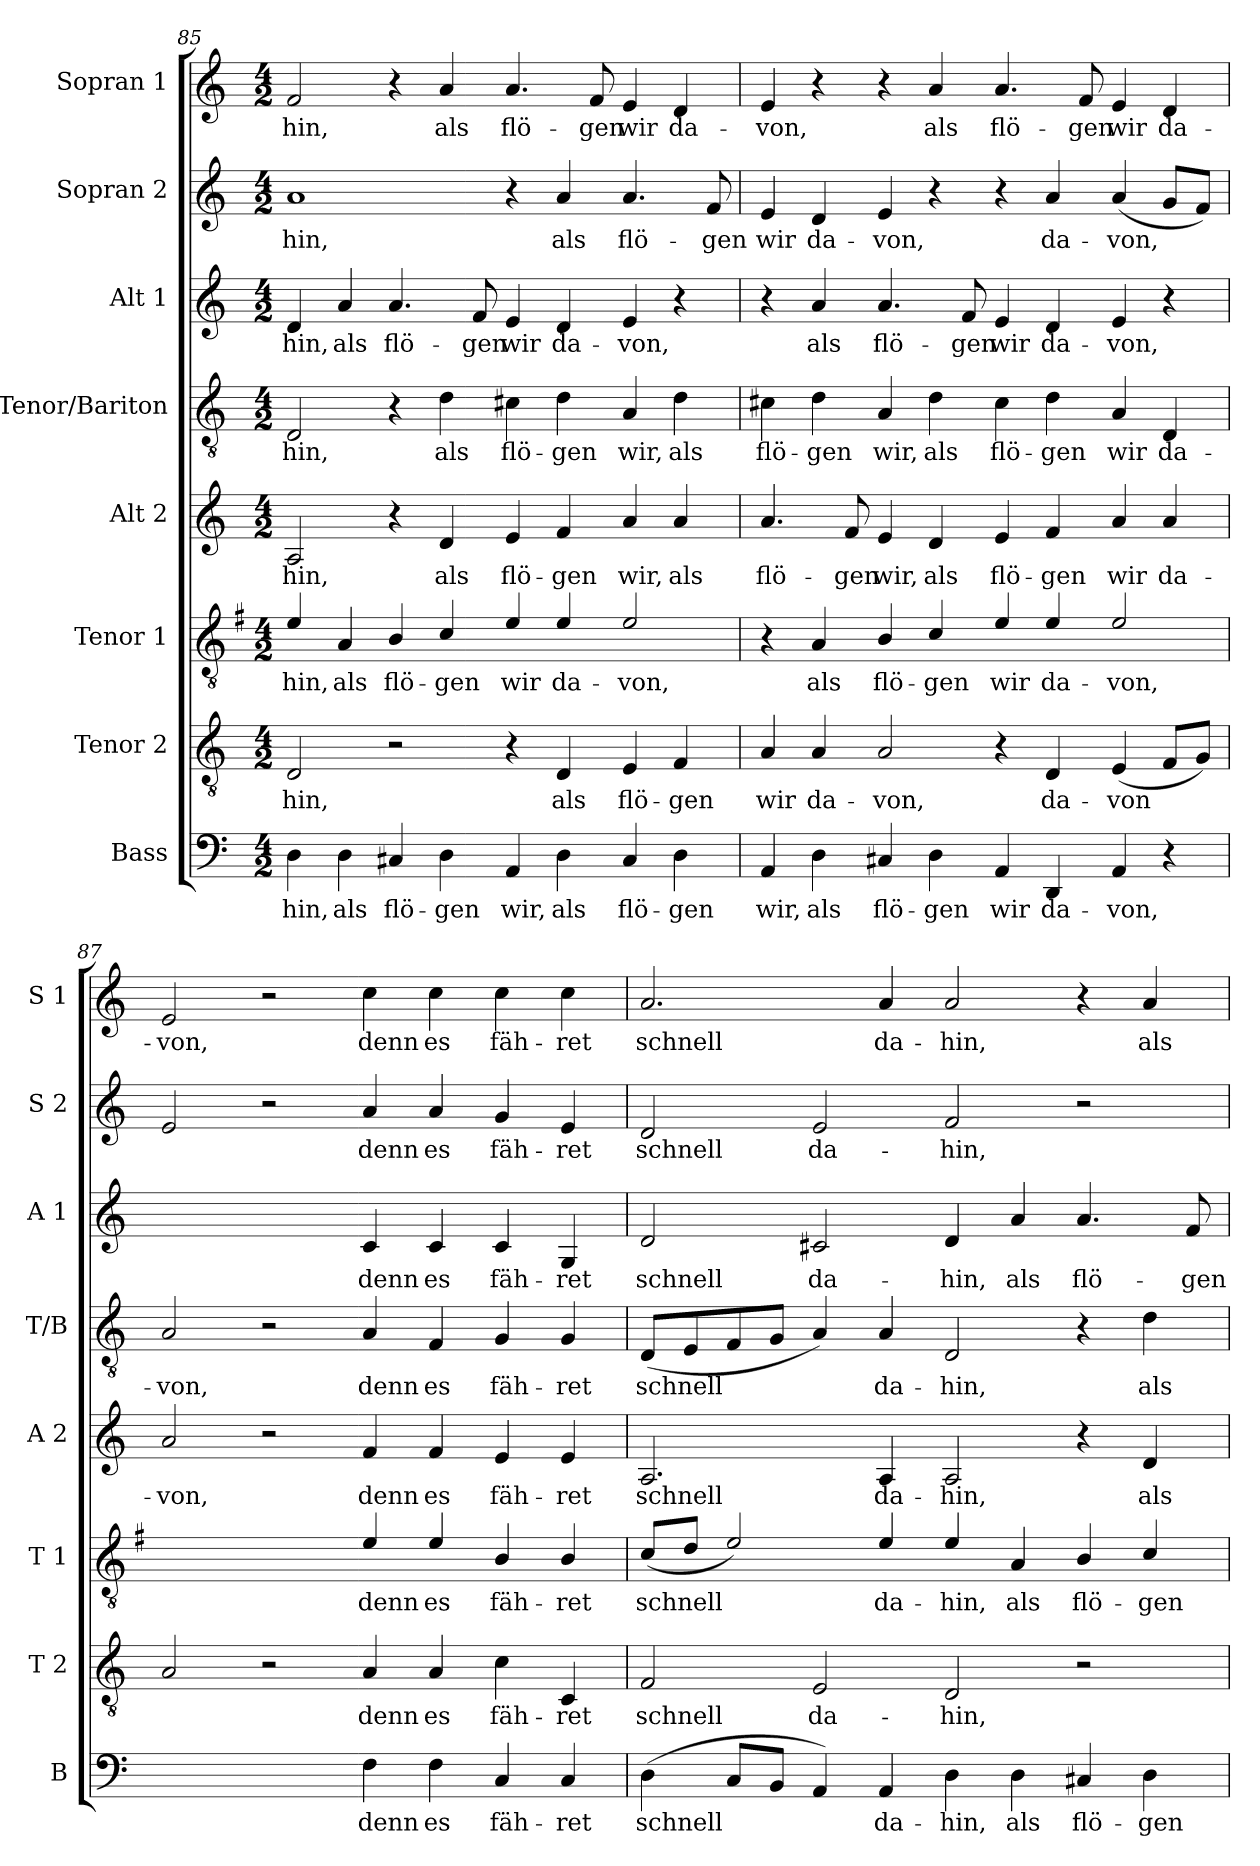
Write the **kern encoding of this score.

**kern	**text	**kern	**text	**kern	**text	**kern	**text	**kern	**text	**kern	**text	**kern	**text	**kern	**text
*part8	*part8	*part7	*part7	*part6	*part6	*part5	*part5	*part4	*part4	*part3	*part3	*part2	*part2	*part1	*part1
*staff8	*staff8	*staff7	*staff7	*staff6	*staff6	*staff5	*staff5	*staff4	*staff4	*staff3	*staff3	*staff2	*staff2	*staff1	*staff1
*I"Bass	*	*I"Tenor 2	*	*I"Tenor 1	*	*I"Alt 2	*	*I"Tenor/Bariton	*	*I"Alt 1	*	*I"Sopran 2	*	*I"Sopran 1	*
*I'B	*	*I'T 2	*	*I'T 1	*	*I'A 2	*	*I'T/B	*	*I'A 1	*	*I'S 2	*	*I'S 1	*
*clefF4	*	*clefGv2	*	*clefGv2	*	*clefG2	*	*clefGv2	*	*clefG2	*	*clefG2	*	*clefG2	*
*	*	*	*	*ITrd4c7	*	*	*	*	*	*	*	*	*	*	*
*k[]	*	*k[]	*	*k[]	*	*k[]	*	*k[]	*	*k[]	*	*k[]	*	*k[]	*
*M4/2	*	*M4/2	*	*M4/2	*	*M4/2	*	*M4/2	*	*M4/2	*	*M4/2	*	*M4/2	*
=85	=85	=85	=85	=85	=85	=85	=85	=85	=85	=85	=85	=85	=85	=85	=85
!	!LO:LY:b	!	!LO:LY:b	!	!LO:LY:b	!	!LO:LY:b	!	!LO:LY:b	!	!LO:LY:b	!	!LO:LY:b	!	!LO:LY:b
4D\	hin,	2D/	hin,	4A/	hin,	2A/	hin,	2D/	hin,	4d/	hin,	1a	hin,	2f/	hin,
!	!LO:LY:b	!	!	!	!LO:LY:b	!	!	!	!	!	!LO:LY:b	!	!	!	!
4D\	als	.	.	4D/	als	.	.	.	.	4a/	als	.	.	.	.
!	!LO:LY:b	!	!	!	!LO:LY:b	!	!	!	!	!	!LO:LY:b	!	!	!	!
4C#X/	flö-	2r	.	4E/	flö-	4r	.	4r	.	4.a/	flö-	.	.	4r	.
!	!LO:LY:b	!	!	!	!LO:LY:b	!	!LO:LY:b	!	!LO:LY:b	!	!	!	!	!	!LO:LY:b
4D\	gen	.	.	4F/	gen	4d/	als	4d\	als	.	.	.	.	4a/	als
!	!	!	!	!	!	!	!	!	!	!	!LO:LY:b	!	!	!	!
.	.	.	.	.	.	.	.	.	.	8f/	gen	.	.	.	.
!	!LO:LY:b	!	!	!	!LO:LY:b	!	!LO:LY:b	!	!LO:LY:b	!	!LO:LY:b	!	!	!	!LO:LY:b
4AA/	wir,	4r	.	4A/	wir	4e/	flö-	4c#X\	flö-	4e/	wir	4r	.	4.a/	flö-
!	!LO:LY:b	!	!LO:LY:b	!	!LO:LY:b	!	!LO:LY:b	!	!LO:LY:b	!	!LO:LY:b	!	!LO:LY:b	!	!
4D\	als	4D/	als	4A/	da-	4f/	gen	4d\	gen	4d/	da-	4a/	als	.	.
!	!	!	!	!	!	!	!	!	!	!	!	!	!	!	!LO:LY:b
.	.	.	.	.	.	.	.	.	.	.	.	.	.	8f/	gen
!	!LO:LY:b	!	!LO:LY:b	!	!LO:LY:b	!	!LO:LY:b	!	!LO:LY:b	!	!LO:LY:b	!	!LO:LY:b	!	!LO:LY:b
4C#/	flö-	4E/	flö-	2A/	von,	4a/	wir,	4A/	wir,	4e/	von,	4.a/	flö-	4e/	wir
!	!LO:LY:b	!	!LO:LY:b	!	!	!	!LO:LY:b	!	!LO:LY:b	!	!	!	!	!	!LO:LY:b
4D\	gen	4F/	gen	.	.	4a/	als	4d\	als	4r	.	.	.	4d/	da-
!	!	!	!	!	!	!	!	!	!	!	!	!	!LO:LY:b	!	!
.	.	.	.	.	.	.	.	.	.	.	.	8f/	gen	.	.
=86	=86	=86	=86	=86	=86	=86	=86	=86	=86	=86	=86	=86	=86	=86	=86
!	!LO:LY:b	!	!LO:LY:b	!	!	!	!LO:LY:b	!	!LO:LY:b	!	!	!	!LO:LY:b	!	!LO:LY:b
4AA/	wir,	4A/	wir	4r	.	4.a/	flö-	4c#X\	flö-	4r	.	4e/	wir	4e/	von,
!	!LO:LY:b	!	!LO:LY:b	!	!LO:LY:b	!	!	!	!LO:LY:b	!	!LO:LY:b	!	!LO:LY:b	!	!
4D\	als	4A/	da-	4D/	als	.	.	4d\	gen	4a/	als	4d/	da-	4r	.
!	!	!	!	!	!	!	!LO:LY:b	!	!	!	!	!	!	!	!
.	.	.	.	.	.	8f/	gen	.	.	.	.	.	.	.	.
!	!LO:LY:b	!	!LO:LY:b	!	!LO:LY:b	!	!LO:LY:b	!	!LO:LY:b	!	!LO:LY:b	!	!LO:LY:b	!	!
4C#X/	flö-	2A/	von,	4E/	flö-	4e/	wir,	4A/	wir,	4.a/	flö-	4e/	von,	4r	.
!	!LO:LY:b	!	!	!	!LO:LY:b	!	!LO:LY:b	!	!LO:LY:b	!	!	!	!	!	!LO:LY:b
4D\	gen	.	.	4F/	gen	4d/	als	4d\	als	.	.	4r	.	4a/	als
!	!	!	!	!	!	!	!	!	!	!	!LO:LY:b	!	!	!	!
.	.	.	.	.	.	.	.	.	.	8f/	gen	.	.	.	.
!	!LO:LY:b	!	!	!	!LO:LY:b	!	!LO:LY:b	!	!LO:LY:b	!	!LO:LY:b	!	!	!	!LO:LY:b
4AA/	wir	4r	.	4A/	wir	4e/	flö-	4c#\	flö-	4e/	wir	4r	.	4.a/	flö-
!	!LO:LY:b	!	!LO:LY:b	!	!LO:LY:b	!	!LO:LY:b	!	!LO:LY:b	!	!LO:LY:b	!	!LO:LY:b	!	!
4DD/	da-	4D/	da-	4A/	da-	4f/	gen	4d\	gen	4d/	da-	4a/	da-	.	.
!	!	!	!	!	!	!	!	!	!	!	!	!	!	!	!LO:LY:b
.	.	.	.	.	.	.	.	.	.	.	.	.	.	8f/	gen
!	!LO:LY:b	!	!LO:LY:b	!	!LO:LY:b	!	!LO:LY:b	!	!LO:LY:b	!	!LO:LY:b	!	!LO:LY:b	!	!LO:LY:b
4AA/	von,	(4E/	von	2A/	von,	4a/	wir	4A/	wir	4e/	von,	(4a/	von,	4e/	wir
!	!	!	!	!	!	!	!LO:LY:b	!	!LO:LY:b	!	!	!	!	!	!LO:LY:b
4r	.	8F/L	.	.	.	4a/	da-	4D/	da-	4r	.	8g/L	.	4d/	da-
.	.	8G/J)	.	.	.	.	.	.	.	.	.	8f/J)	.	.	.
!!LO:PB:g=z
=87	=87	=87	=87	=87	=87	=87	=87	=87	=87	=87	=87	=87	=87	=87	=87
!	!	!	!LO:LY:b	!	!	!	!LO:LY:b	!	!LO:LY:b	!	!	!	!LO:LY:b	!	!LO:LY:b
2ryy	.	2A/	_	2ryy	.	2a/	von,	2A/	von,	2ryy	.	2e/	_	2e/	von,
2ryy	.	2r	.	2ryy	.	2r	.	2r	.	2ryy	.	2r	.	2r	.
!	!LO:LY:b	!	!LO:LY:b	!	!LO:LY:b	!	!LO:LY:b	!	!LO:LY:b	!	!LO:LY:b	!	!LO:LY:b	!	!LO:LY:b
4F\	denn	4A/	denn	4A/	denn	4f/	denn	4A/	denn	4c/	denn	4a/	denn	4cc\	denn
!	!LO:LY:b	!	!LO:LY:b	!	!LO:LY:b	!	!LO:LY:b	!	!LO:LY:b	!	!LO:LY:b	!	!LO:LY:b	!	!LO:LY:b
4F\	es	4A/	es	4A/	es	4f/	es	4F/	es	4c/	es	4a/	es	4cc\	es
!	!LO:LY:b	!	!LO:LY:b	!	!LO:LY:b	!	!LO:LY:b	!	!LO:LY:b	!	!LO:LY:b	!	!LO:LY:b	!	!LO:LY:b
4C/	fäh-	4c\	fäh-	4E/	fäh-	4e/	fäh-	4G/	fäh-	4c/	fäh-	4g/	fäh-	4cc\	fäh-
!	!LO:LY:b	!	!LO:LY:b	!	!LO:LY:b	!	!LO:LY:b	!	!LO:LY:b	!	!LO:LY:b	!	!LO:LY:b	!	!LO:LY:b
4C/	ret	4C/	ret	4E/	ret	4e/	ret	4G/	ret	4G/	ret	4e/	ret	4cc\	ret
=88	=88	=88	=88	=88	=88	=88	=88	=88	=88	=88	=88	=88	=88	=88	=88
!	!LO:LY:b	!	!LO:LY:b	!	!LO:LY:b	!	!LO:LY:b	!	!LO:LY:b	!	!LO:LY:b	!	!LO:LY:b	!	!LO:LY:b
(4D\	schnell	2F/	schnell	(8F/L	schnell	2.A/	schnell	(8D/L	schnell	2d/	schnell	2d/	schnell	2.a/	schnell
.	.	.	.	8G/J	.	.	.	8E/	.	.	.	.	.	.	.
8C/L	.	.	.	2A/)	.	.	.	8F/	.	.	.	.	.	.	.
8BB/J	.	.	.	.	.	.	.	8G/J	.	.	.	.	.	.	.
!	!	!	!LO:LY:b	!	!	!	!	!	!	!	!LO:LY:b	!	!LO:LY:b	!	!
4AA/)	.	2E/	da-	.	.	.	.	4A/)	.	2c#X/	da-	2e/	da-	.	.
!	!LO:LY:b	!	!	!	!LO:LY:b	!	!LO:LY:b	!	!LO:LY:b	!	!	!	!	!	!LO:LY:b
4AA/	da-	.	.	4A/	da-	4A/	da-	4A/	da-	.	.	.	.	4a/	da-
!	!LO:LY:b	!	!LO:LY:b	!	!LO:LY:b	!	!LO:LY:b	!	!LO:LY:b	!	!LO:LY:b	!	!LO:LY:b	!	!LO:LY:b
4D\	hin,	2D/	hin,	4A/	hin,	2A/	hin,	2D/	hin,	4d/	hin,	2f/	hin,	2a/	hin,
!	!LO:LY:b	!	!	!	!LO:LY:b	!	!	!	!	!	!LO:LY:b	!	!	!	!
4D\	als	.	.	4D/	als	.	.	.	.	4a/	als	.	.	.	.
!	!LO:LY:b	!	!	!	!LO:LY:b	!	!	!	!	!	!LO:LY:b	!	!	!	!
4C#X/	flö-	2r	.	4E/	flö-	4r	.	4r	.	4.a/	flö-	2r	.	4r	.
!	!LO:LY:b	!	!	!	!LO:LY:b	!	!LO:LY:b	!	!LO:LY:b	!	!	!	!	!	!LO:LY:b
4D\	gen	.	.	4F/	gen	4d/	als	4d\	als	.	.	.	.	4a/	als
!	!	!	!	!	!	!	!	!	!	!	!LO:LY:b	!	!	!	!
.	.	.	.	.	.	.	.	.	.	8f/	gen	.	.	.	.
=	=	=	=	=	=	=	=	=	=	=	=	=	=	=	=
*-	*-	*-	*-	*-	*-	*-	*-	*-	*-	*-	*-	*-	*-	*-	*-
